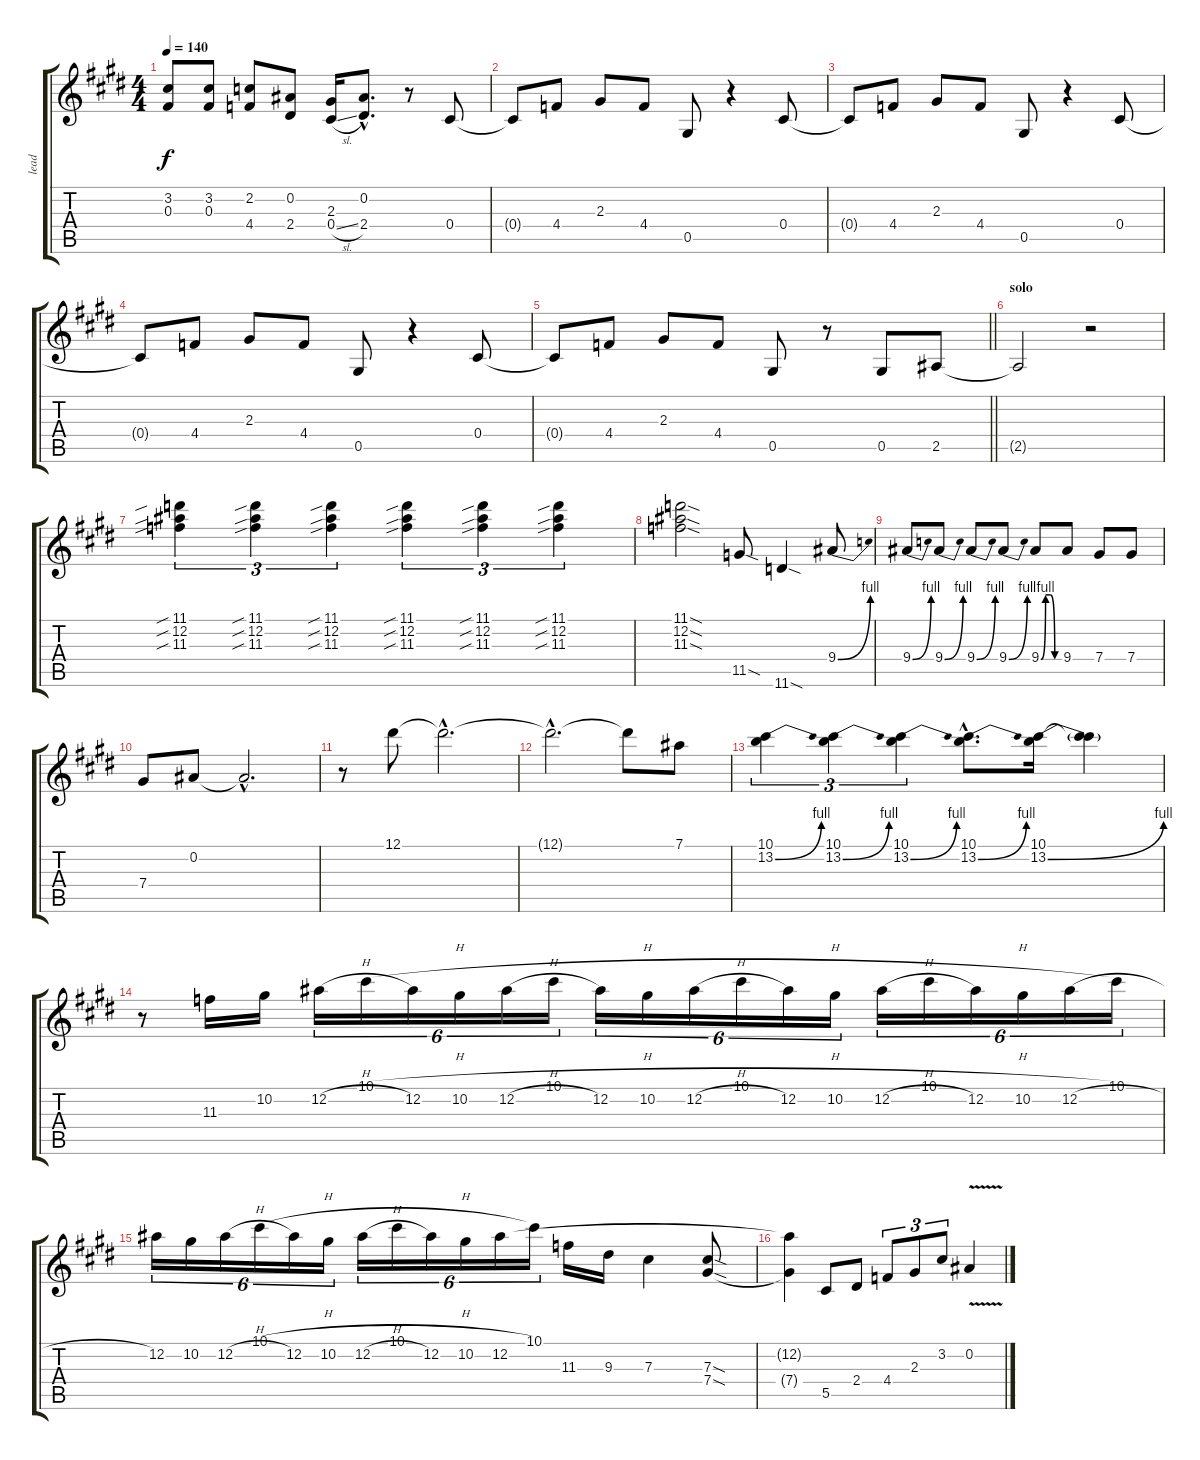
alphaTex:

\track ("lead" "lead") {instrument overdrivenguitar}
\staff {score tabs}
\tuning (Eb4 Bb3 Gb3 Db3 Ab2 Eb2) {hide}
\ts (4 4)
\tempo 140
\clef g2
\ks e
(3.2{t} 0.3{t}).8{dy f} (3.2 0.3).8 (2.2 4.4).8 (0.2 2.4).8 (2.3 0.4{sl}).16 (0.2{hac} 2.4{hac}).8{d} r.8 0.4.8 |
0.4{t}.8 4.4.8 2.3.8 4.4.8 0.5.8 r.4 0.4.8 |
0.4{t}.8 4.4.8 2.3.8 4.4.8 0.5.8 r.4 0.4.8 |
0.4{t}.8 4.4.8 2.3.8 4.4.8 0.5.8 r.4 0.4.8 |
\barLineRight lightlight
0.4{t}.8 4.4.8 2.3.8 4.4.8 0.5.8 r.8 0.5.8 2.5.8{volume 16} |
\section ("" "solo")
2.5{t}.2 r.2 |
(11.1{sib} 12.2{sib} 11.3{sib}).4{tu (3 2)} (11.1{sib} 12.2{sib} 11.3{sib}).4{tu (3 2)} (11.1{sib} 12.2{sib} 11.3{sib}).4{tu (3 2)} (11.1{sib} 12.2{sib} 11.3{sib}).4{tu (3 2)} (11.1{sib} 12.2{sib} 11.3{sib}).4{tu (3 2)} (11.1{sib} 12.2{sib} 11.3{sib}).4{tu (3 2)} |
(11.1{sod} 12.2{sod} 11.3{sod}).2 11.5{sod}.8 11.6{sod}.4 9.4{be (bend 0 0 60 4)}.8 |
9.4{be (bend 0 0 60 4)}.8 9.4{be (bend 0 0 60 4)}.8 9.4{be (bend 0 0 60 4)}.8 9.4{be (bend 0 0 60 4)}.8 9.4{be (custom 0 0 15 4 30 4 45 0 60 0)}.8 9.4.8 7.4.8 7.4.8 |
7.4.8 0.2.8 0.2{hac t}.2{d} |
r.8 12.1.8 12.1{hac t}.2{d} |
12.1{hac t}.2{d} 12.1{t}.8 7.1.8 |
(10.1 13.2{be (bend 0 0 60 4)}).4{tu (3 2)} (10.1 13.2{be (bend 0 0 60 4)}).4{tu (3 2)} (10.1 13.2{be (bend 0 0 60 4)}).4{tu (3 2)} (10.1{hac} 13.2{be (bend 0 0 60 4) hac}).8{d} (10.1 13.2{be (bend 0 0 60 4)}).16 (10.1{t} 13.2{t}).4 |
r.8 11.3.16 10.2.16 12.2{h}.16{tu (6 4)} 10.1{h}.16{tu (6 4)} 12.2.16{tu (6 4)} 10.2.16{tu (6 4)} 12.2{h}.16{tu (6 4)} 10.1{h}.16{tu (6 4)} 12.2.16{tu (6 4)} 10.2.16{tu (6 4)} 12.2{h}.16{tu (6 4)} 10.1{h}.16{tu (6 4)} 12.2.16{tu (6 4)} 10.2.16{tu (6 4)} 12.2{h}.16{tu (6 4)} 10.1{h}.16{tu (6 4)} 12.2.16{tu (6 4)} 10.2.16{tu (6 4)} 12.2{h}.16{tu (6 4)} 10.1.16{tu (6 4)} |
12.2.16{tu (6 4)} 10.2.16{tu (6 4)} 12.2{h}.16{tu (6 4)} 10.1{h}.16{tu (6 4)} 12.2.16{tu (6 4)} 10.2.16{tu (6 4)} 12.2{h}.16{tu (6 4)} 10.1{h}.16{tu (6 4)} 12.2.16{tu (6 4)} 10.2.16{tu (6 4)} 12.2.16{tu (6 4)} 10.1.16{tu (6 4)} 11.3.16 9.3.16 7.3.4 (7.3{sod} 7.4{sod}).8 |
(12.2{t} 7.4{t}).4 5.5.8 2.4.8 4.4.8{tu (3 2)} 2.3.8{tu (3 2)} 3.2.8{tu (3 2)} 0.2{v}.4
